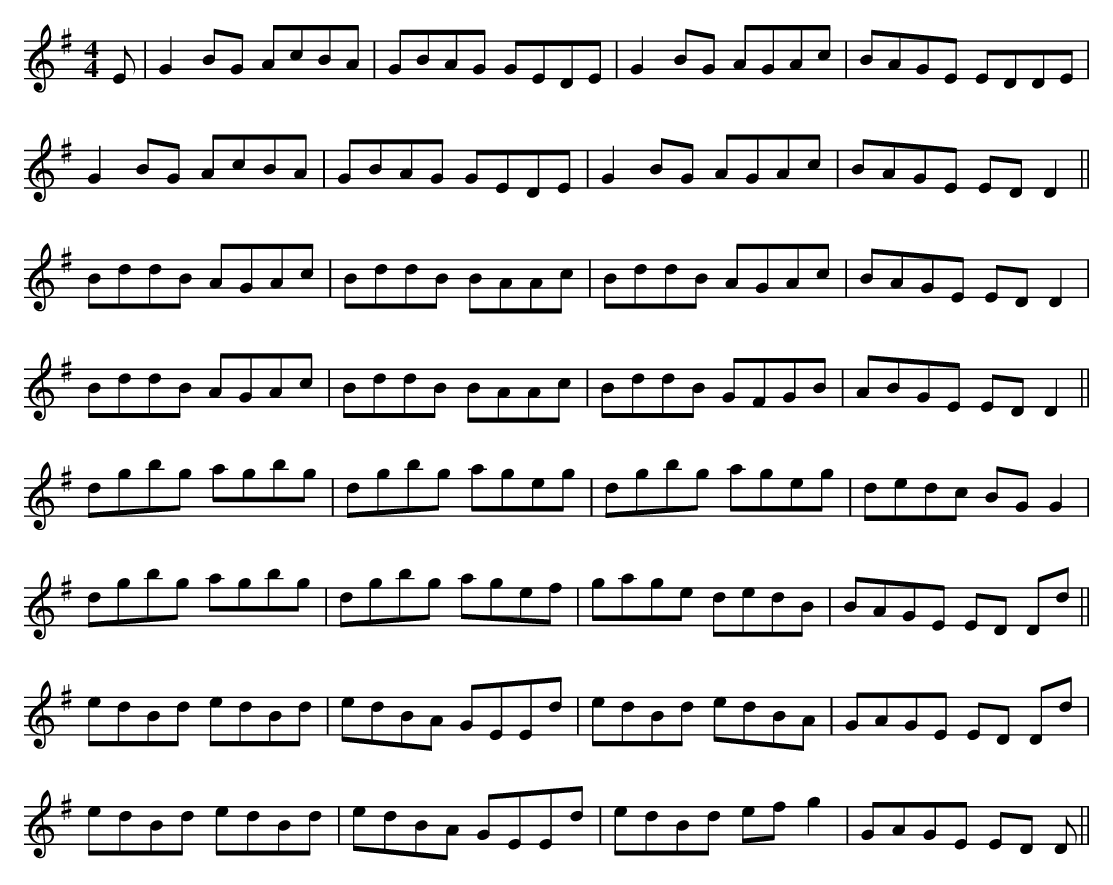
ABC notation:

X:1
M:4/4
K:G
E|G2 BG AcBA|GBAG GEDE|G2 BG AGAc|BAGE EDDE|
G2 BG AcBA|GBAG GEDE|G2 BG AGAc|BAGE ED D2||
BddB AGAc|BddB BAAc|BddB AGAc|BAGE ED D2|
BddB AGAc|BddB BAAc|BddB GFGB|ABGE ED D2||
dgbg agbg|dgbg ageg|dgbg ageg|dedc BG G2|
dgbg agbg|dgbg agef|gage dedB|BAGE ED Dd||
edBd edBd|edBA GEEd|edBd edBA|GAGE ED Dd|
edBd edBd|edBA GEEd|edBd ef g2|GAGE ED D||
